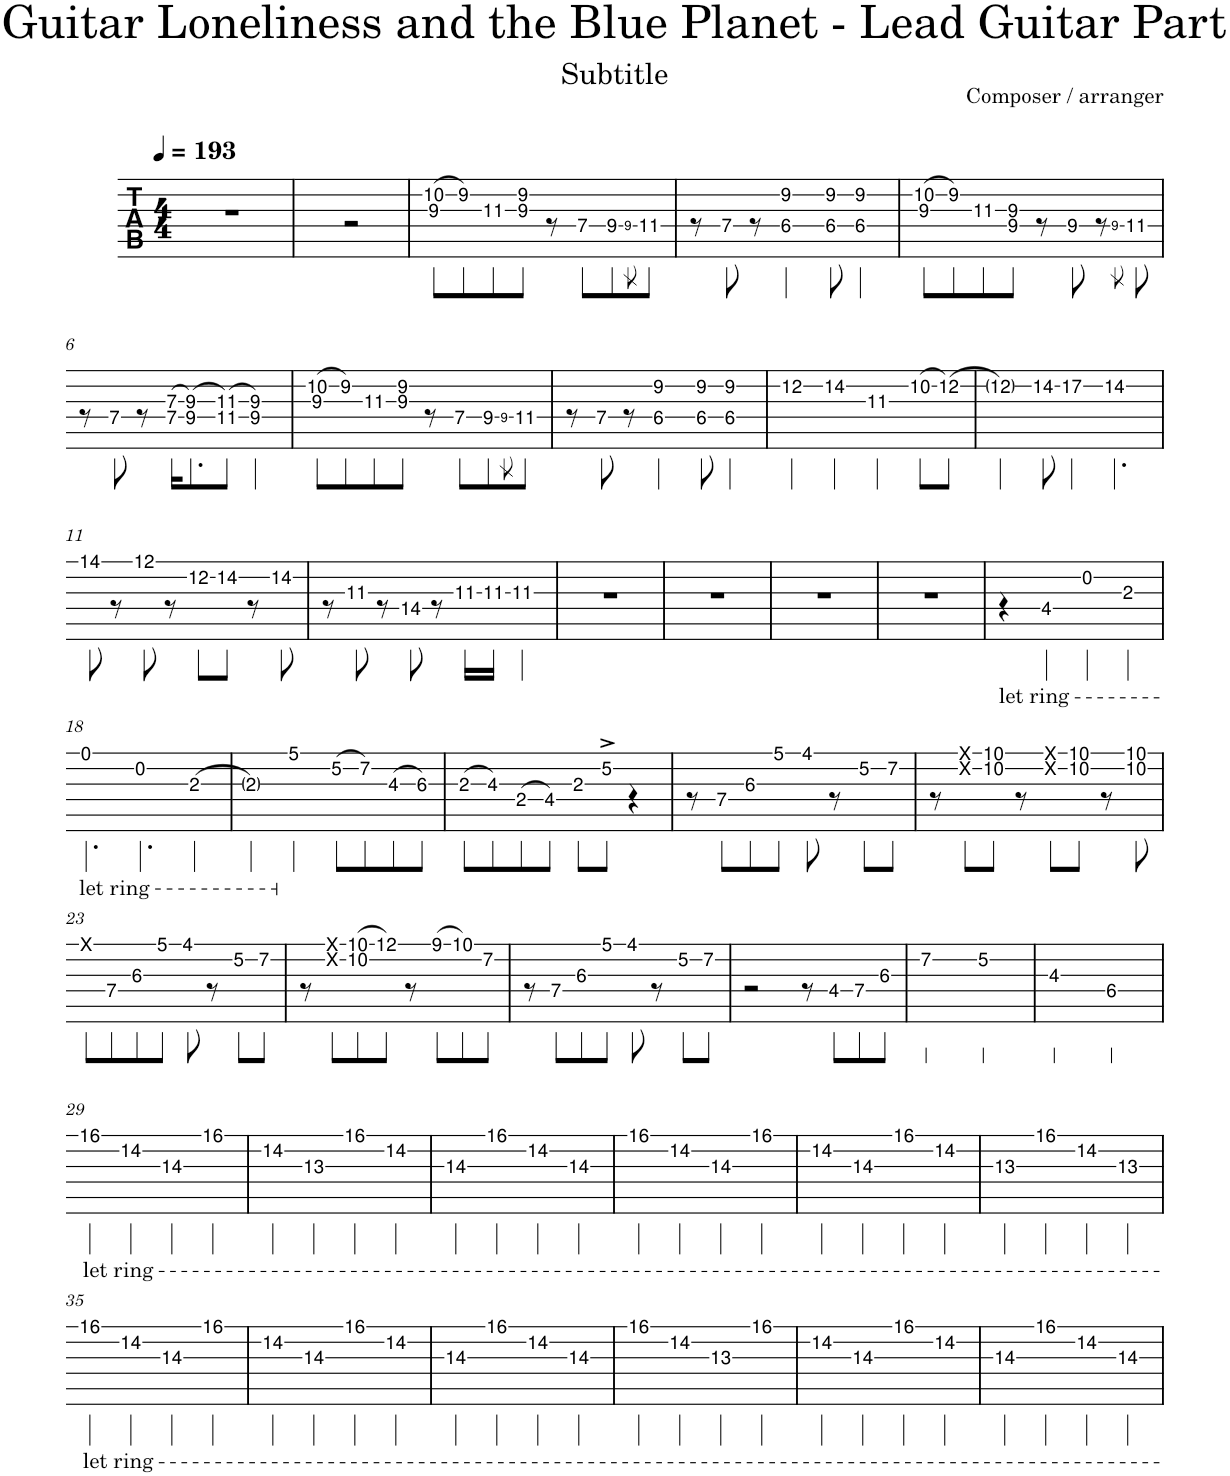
**kern
*part1
*staff1
*I"Electric Guitar
*I'El. Guit.
*stria6
*
*k[f#c#g#]
*M4/4
*MM193
=1
1r
=2
1r
=3
(8e\ 8a\L
8g#\)
8f#\
8e\ 8g#\J
8r
8A\L
8B\
8qB\
8c#\J
=4
8r
8A\
8r
4G#\ 4g#\
8G#\ 8g#\
4G#\ 4g#\
=5
(8e\ 8a\L
8g#\)
8f#\
8B\ 8e\J
8r
8B\
8r
8qB\
8c#\
!!LO:LB:g=z
=6
8r
8A\
8r
(16A\ 16d\KL
(8.B\ 8.e\)
(8c#\ 8f#\J)
4B\ 4e\)
=7
(8e\ 8a\L
8g#\)
8f#\
8e\ 8g#\J
8r
8A\L
8B\
8qB\
8c#\J
=8
8r
8A\
8r
4G#\ 4g#\
8G#\ 8g#\
4G#\ 4g#\
=9
4b\
4cc#\
4f#\
(8a\L
[8b\J)
=10
4b\]
8cc#\
4ee\
4.cc#\
!!LO:LB:g=z
=11
8ff#\
8r
8ee\
8r
8b\L
8cc#\J
8r
8cc#\
=12
8r
8f#\
8r
8e\
8r
16f#\LL
16f#\JJ
4f#\
=13
1r
=14
1r
=15
1r
=16
1r
=17
!LO:TX:b:t=let ring
4r
4F#\
4B\
4A\
!!LO:LB:g=z
=18
4.e\
4.B\
[4A\
=19
4A\]
4a\
(8e\L
8f#\)
(8B\
8c#\J)
=20
(8A\L
8B\)
(8E\
8F#\J)
8A\L
8e^\J
4r
=21
8r
8A\L
8c#\
8a\J
8g#\
8r
8e\L
8f#\J
=22
8r
8a\ 8dd\L
8a\ 8dd\J
8r
8a\ 8dd\L
8a\ 8dd\J
8r
8a\ 8dd\
!!LO:LB:g=z
=23
8dd\L
8A\
8c#\
8a\J
8g#\
8r
8e\L
8f#\J
=24
8r
8a\ 8dd\L
(8a\ 8dd\
8ee\J)
8r
(8cc#\L
8dd\)
8f#\J
=25
8r
8A\L
8c#\
8a\J
8g#\
8r
8e\L
8f#\J
=26
2r
8r
8F#\L
8A\
8c#\J
=27
2f#\
2e\
=28
2B\
2G#\
!!LO:LB:g=z
=29
!LO:TX:b:t=let ring
4gg#\
4cc#\
4a\
4gg#\
=30
4cc#\
4g#\
4gg#\
4cc#\
=31
4a\
4gg#\
4cc#\
4a\
=32
4gg#\
4cc#\
4a\
4gg#\
=33
4cc#\
4a\
4gg#\
4cc#\
=34
4g#\
4gg#\
4cc#\
4g#\
!!LO:LB:g=z
=35
4gg#\
4cc#\
4a\
4gg#\
=36
4cc#\
4a\
4gg#\
4cc#\
=37
4a\
4gg#\
4cc#\
4a\
=38
4gg#\
4cc#\
4g#\
4gg#\
=39
4cc#\
4a\
4gg#\
4cc#\
=40
4a\
4gg#\
4cc#\
4a\
=
*-
